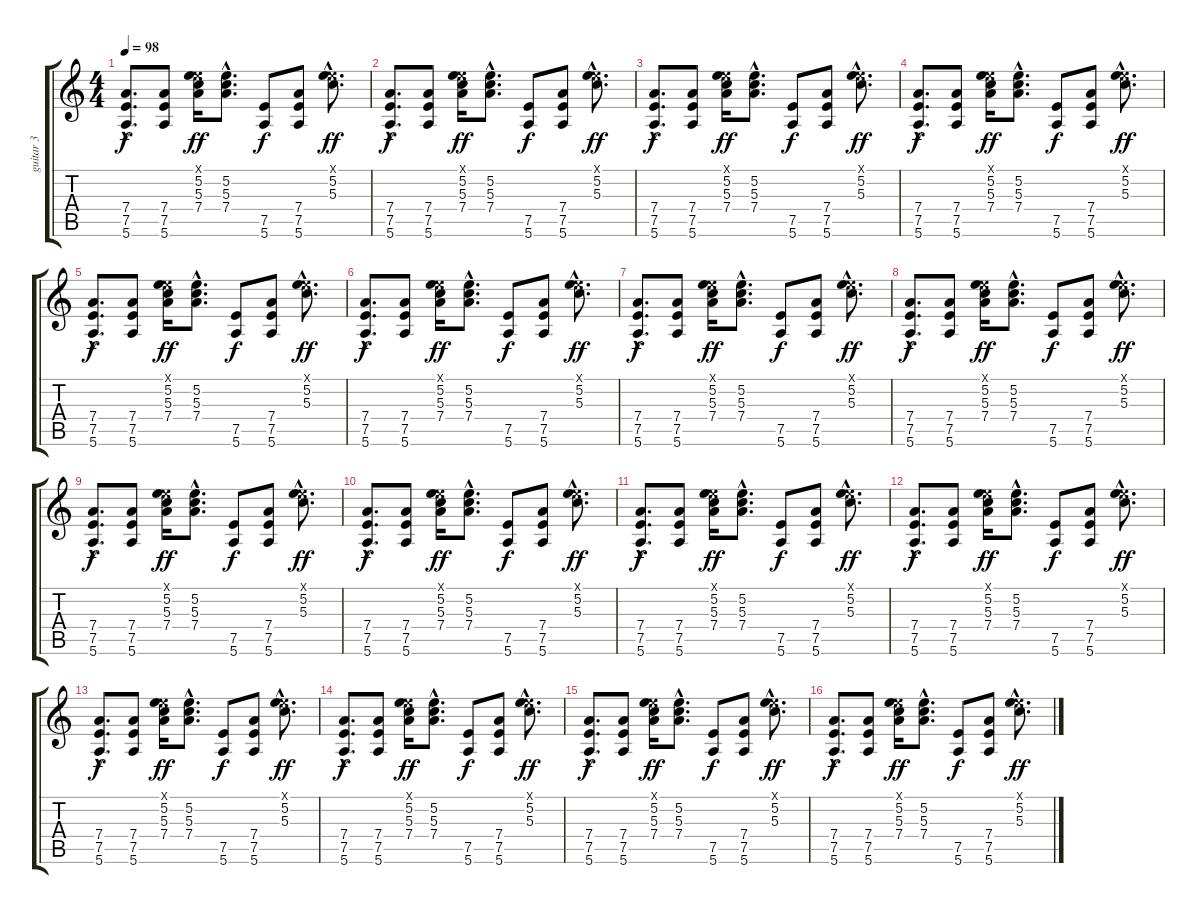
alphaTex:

\track ("guitar 3" "guitar 3") {instrument acousticguitarsteel}
\staff {score tabs}
\tuning (E4 B3 G3 D3 A2 E2) {hide}
\ts (4 4)
\tempo 98
\clef g2
\ks c
(7.4{hac} 7.5{hac} 5.6{hac}).8{d dy f} (7.4 7.5 5.6).8 (0.1{x} 5.2 5.3 7.4).16{dy ff} (5.2{hac} 5.3{hac} 7.4{hac}).8{d} (7.5 5.6).8{dy f} (7.4 7.5 5.6).8 (0.1{hac x} 5.2{hac} 5.3{hac}).8{d dy ff} |
(7.4{hac} 7.5{hac} 5.6{hac}).8{d dy f} (7.4 7.5 5.6).8 (0.1{x} 5.2 5.3 7.4).16{dy ff} (5.2{hac} 5.3{hac} 7.4{hac}).8{d} (7.5 5.6).8{dy f} (7.4 7.5 5.6).8 (0.1{hac x} 5.2{hac} 5.3{hac}).8{d dy ff} |
(7.4{hac} 7.5{hac} 5.6{hac}).8{d dy f} (7.4 7.5 5.6).8 (0.1{x} 5.2 5.3 7.4).16{dy ff} (5.2{hac} 5.3{hac} 7.4{hac}).8{d} (7.5 5.6).8{dy f} (7.4 7.5 5.6).8 (0.1{hac x} 5.2{hac} 5.3{hac}).8{d dy ff} |
(7.4{hac} 7.5{hac} 5.6{hac}).8{d dy f} (7.4 7.5 5.6).8 (0.1{x} 5.2 5.3 7.4).16{dy ff} (5.2{hac} 5.3{hac} 7.4{hac}).8{d} (7.5 5.6).8{dy f} (7.4 7.5 5.6).8 (0.1{hac x} 5.2{hac} 5.3{hac}).8{d dy ff} |
(7.4{hac} 7.5{hac} 5.6{hac}).8{d dy f} (7.4 7.5 5.6).8 (0.1{x} 5.2 5.3 7.4).16{dy ff} (5.2{hac} 5.3{hac} 7.4{hac}).8{d} (7.5 5.6).8{dy f} (7.4 7.5 5.6).8 (0.1{hac x} 5.2{hac} 5.3{hac}).8{d dy ff} |
(7.4{hac} 7.5{hac} 5.6{hac}).8{d dy f} (7.4 7.5 5.6).8 (0.1{x} 5.2 5.3 7.4).16{dy ff} (5.2{hac} 5.3{hac} 7.4{hac}).8{d} (7.5 5.6).8{dy f} (7.4 7.5 5.6).8 (0.1{hac x} 5.2{hac} 5.3{hac}).8{d dy ff} |
(7.4{hac} 7.5{hac} 5.6{hac}).8{d dy f} (7.4 7.5 5.6).8 (0.1{x} 5.2 5.3 7.4).16{dy ff} (5.2{hac} 5.3{hac} 7.4{hac}).8{d} (7.5 5.6).8{dy f} (7.4 7.5 5.6).8 (0.1{hac x} 5.2{hac} 5.3{hac}).8{d dy ff} |
(7.4{hac} 7.5{hac} 5.6{hac}).8{d dy f} (7.4 7.5 5.6).8 (0.1{x} 5.2 5.3 7.4).16{dy ff} (5.2{hac} 5.3{hac} 7.4{hac}).8{d} (7.5 5.6).8{dy f} (7.4 7.5 5.6).8 (0.1{hac x} 5.2{hac} 5.3{hac}).8{d dy ff} |
(7.4{hac} 7.5{hac} 5.6{hac}).8{d dy f} (7.4 7.5 5.6).8 (0.1{x} 5.2 5.3 7.4).16{dy ff} (5.2{hac} 5.3{hac} 7.4{hac}).8{d} (7.5 5.6).8{dy f} (7.4 7.5 5.6).8 (0.1{hac x} 5.2{hac} 5.3{hac}).8{d dy ff} |
(7.4{hac} 7.5{hac} 5.6{hac}).8{d dy f} (7.4 7.5 5.6).8 (0.1{x} 5.2 5.3 7.4).16{dy ff} (5.2{hac} 5.3{hac} 7.4{hac}).8{d} (7.5 5.6).8{dy f} (7.4 7.5 5.6).8 (0.1{hac x} 5.2{hac} 5.3{hac}).8{d dy ff} |
(7.4{hac} 7.5{hac} 5.6{hac}).8{d dy f} (7.4 7.5 5.6).8 (0.1{x} 5.2 5.3 7.4).16{dy ff} (5.2{hac} 5.3{hac} 7.4{hac}).8{d} (7.5 5.6).8{dy f} (7.4 7.5 5.6).8 (0.1{hac x} 5.2{hac} 5.3{hac}).8{d dy ff} |
(7.4{hac} 7.5{hac} 5.6{hac}).8{d dy f} (7.4 7.5 5.6).8 (0.1{x} 5.2 5.3 7.4).16{dy ff} (5.2{hac} 5.3{hac} 7.4{hac}).8{d} (7.5 5.6).8{dy f} (7.4 7.5 5.6).8 (0.1{hac x} 5.2{hac} 5.3{hac}).8{d dy ff} |
(7.4{hac} 7.5{hac} 5.6{hac}).8{d dy f} (7.4 7.5 5.6).8 (0.1{x} 5.2 5.3 7.4).16{dy ff} (5.2{hac} 5.3{hac} 7.4{hac}).8{d} (7.5 5.6).8{dy f} (7.4 7.5 5.6).8 (0.1{hac x} 5.2{hac} 5.3{hac}).8{d dy ff} |
(7.4{hac} 7.5{hac} 5.6{hac}).8{d dy f} (7.4 7.5 5.6).8 (0.1{x} 5.2 5.3 7.4).16{dy ff} (5.2{hac} 5.3{hac} 7.4{hac}).8{d} (7.5 5.6).8{dy f} (7.4 7.5 5.6).8 (0.1{hac x} 5.2{hac} 5.3{hac}).8{d dy ff} |
(7.4{hac} 7.5{hac} 5.6{hac}).8{d dy f} (7.4 7.5 5.6).8 (0.1{x} 5.2 5.3 7.4).16{dy ff} (5.2{hac} 5.3{hac} 7.4{hac}).8{d} (7.5 5.6).8{dy f} (7.4 7.5 5.6).8 (0.1{hac x} 5.2{hac} 5.3{hac}).8{d dy ff} |
(7.4{hac} 7.5{hac} 5.6{hac}).8{d dy f} (7.4 7.5 5.6).8 (0.1{x} 5.2 5.3 7.4).16{dy ff} (5.2{hac} 5.3{hac} 7.4{hac}).8{d} (7.5 5.6).8{dy f} (7.4 7.5 5.6).8 (0.1{hac x} 5.2{hac} 5.3{hac}).8{d dy ff}
